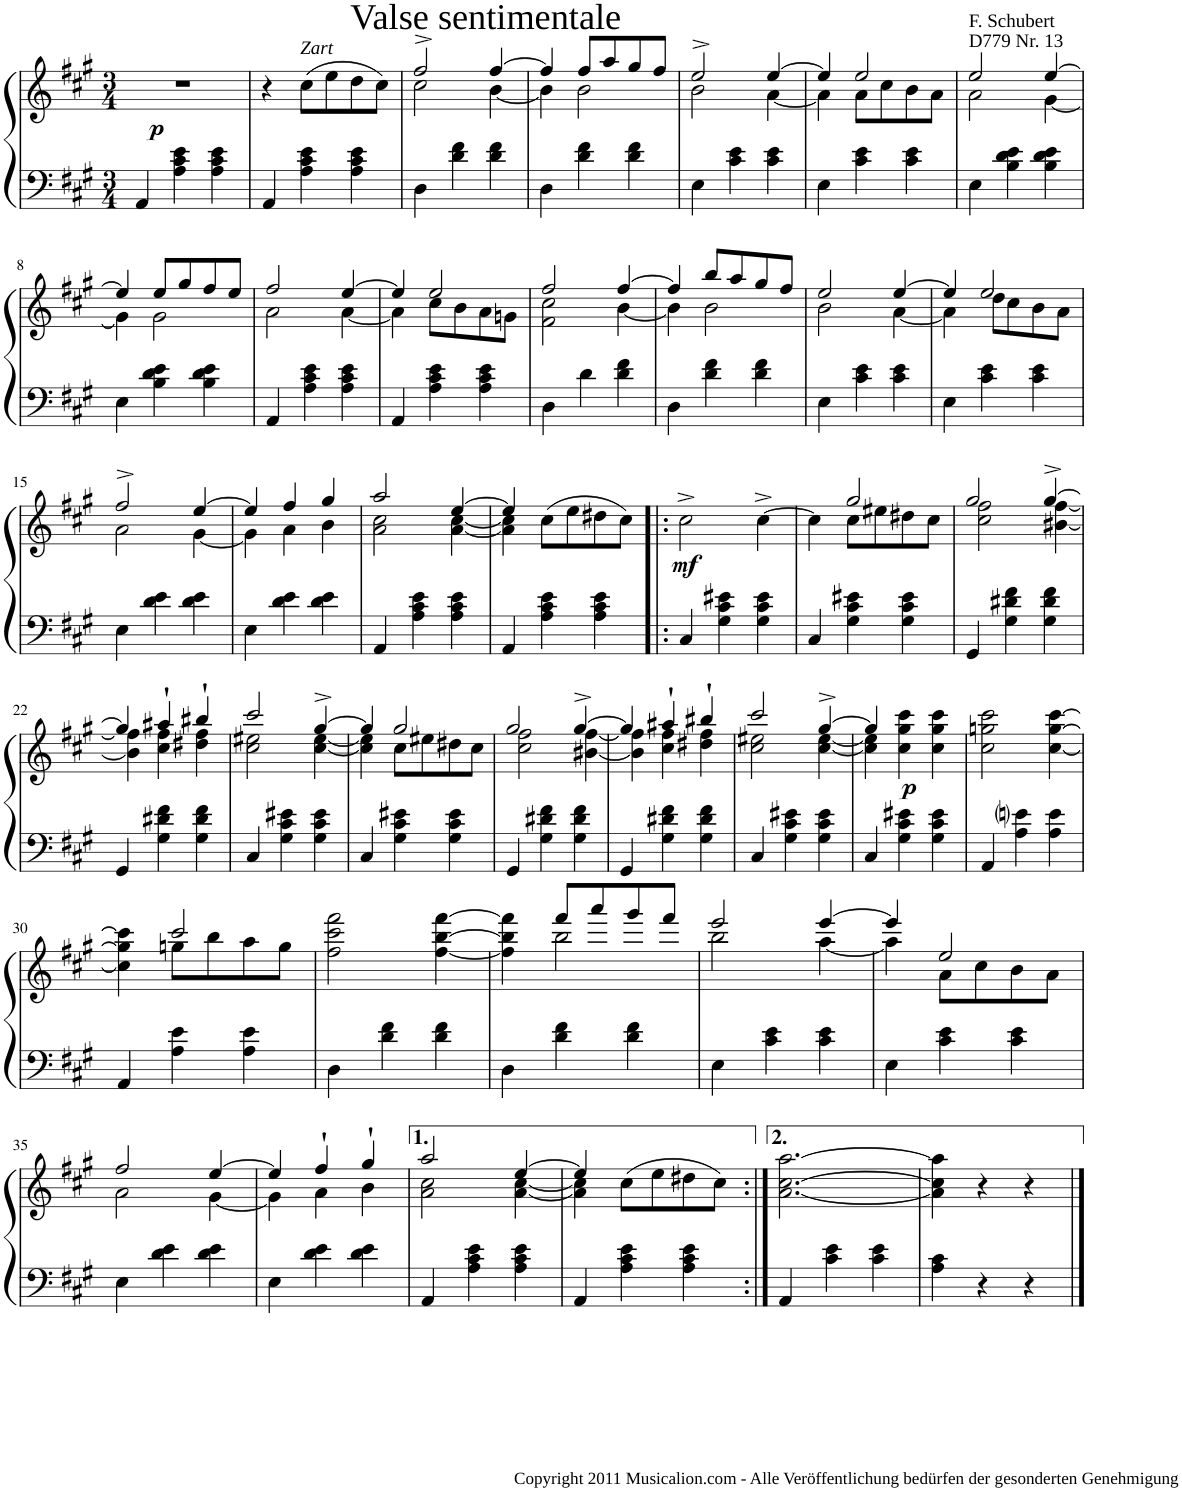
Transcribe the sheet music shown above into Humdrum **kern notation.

**kern	**kern	**dynam
*part1	*part1	*part1
*staff2	*staff1	*staff1/2
*I"Midi_1	*	*
*clefF4	*clefG2	*
*k[f#c#g#]	*k[f#c#g#]	*
*A:	*A:	*
*M3/4	*M3/4	*
=1	=1	=1
*	*^	*
!	!	!	!LO:DY:b
4AA/	2.r	2ryy	p
4A\ 4c#\ 4e\	.	.	.
4A\ 4c#\ 4e\	.	4ryy	.
=2	=2	=2	=2
4AA/	4r	2ryy	.
!	!LO:TX:a:i:t=Zart	!	!
4A\ 4c#\ 4e\	(>8cc#\L	.	.
.	8ee\	.	.
!	!LO:TX:a:t=Valse sentimentale	!	!
4A\ 4c#\ 4e\	8dd\	4ryy	.
.	8cc#\J)	.	.
=3	=3	=3	=3
4D\	2ff#^/	2cc#\	.
4d\ 4f#\	.	.	.
4d\ 4f#\	[4ff#/	[4b\	.
=4	=4	=4	=4
4D\	4ff#/]	4b\]	.
4d\ 4f#\	8ff#/L	2b\	.
.	8aa/	.	.
4d\ 4f#\	8gg#/	.	.
.	8ff#/J	.	.
=5	=5	=5	=5
4E\	2ee^/	2b\	.
4c#\ 4e\	.	.	.
4c#\ 4e\	[4ee/	[4a\	.
=6	=6	=6	=6
4E\	4ee/]	4a\]	.
4c#\ 4e\	2ee/	8a\L	.
.	.	8cc#\	.
4c#\ 4e\	.	8b\	.
.	.	8a\J	.
=7	=7	=7	=7
!	!LO:TX:a:t=F. Schubert	!	!
!	!LO:TX:a:t=D779 Nr. 13	!	!
4E\	2ee/	2a\	.
4B\ 4d\ 4e\	.	.	.
4B\ 4d\ 4e\	[4ee/	[4g#\	.
!!LO:LB:g=z	!!
=8	=8	=8	=8
4E\	4ee/]	4g#\]	.
4B\ 4d\ 4e\	8ee/L	2g#\	.
.	8gg#/	.	.
4B\ 4d\ 4e\	8ff#/	.	.
.	8ee/J	.	.
=9	=9	=9	=9
4AA/	2ff#/	2a\	.
4A\ 4c#\ 4e\	.	.	.
4A\ 4c#\ 4e\	[4ee/	[4a\	.
=10	=10	=10	=10
4AA/	4ee/]	4a\]	.
4A\ 4c#\ 4e\	2ee/	8cc#\L	.
.	.	8b\	.
4A\ 4c#\ 4e\	.	8a\	.
.	.	8gn\J	.
=11	=11	=11	=11
4D\	2ff#/	2f#\ 2cc#\	.
4d\	.	.	.
4d\ 4f#\	[4ff#/	[4b\	.
=12	=12	=12	=12
4D\	4ff#/]	4b\]	.
4d\ 4f#\	8bb/L	2b\	.
.	8aa/	.	.
4d\ 4f#\	8gg#/	.	.
.	8ff#/J	.	.
=13	=13	=13	=13
4E\	2ee/	2b\	.
4c#\ 4e\	.	.	.
4c#\ 4e\	[4ee/	[4a\	.
=14	=14	=14	=14
4E\	4ee/]	4a\]	.
4c#\ 4e\	2ee/	8dd\L	.
.	.	8cc#\	.
4c#\ 4e\	.	8b\	.
.	.	8a\J	.
!!LO:LB:g=z	!!
=15	=15	=15	=15
4E\	2ff#^/	2a\	.
4d\ 4e\	.	.	.
4d\ 4e\	[4ee/	[4g#\	.
=16	=16	=16	=16
4E\	4ee/]	4g#\]	.
4d\ 4e\	4ff#/	4a\	.
4d\ 4e\	4gg#/	4b\	.
=17	=17	=17	=17
4AA/	2aa/	2a\ 2cc#\	.
4A\ 4c#\ 4e\	.	.	.
4A\ 4c#\ 4e\	[4ee/	[4a\ [4cc#\	.
=18	=18	=18	=18
4AA/	4ee/]	4a\] 4cc#\]	.
4A\ 4c#\ 4e\	(>8cc#\L	4ryy	.
.	8ee\	.	.
4A\ 4c#\ 4e\	8dd#X\	4ryy	.
.	8cc#\J)	.	.
=19!|:	=19!|:	=19!|:	=19!|:
!	!	!	!LO:DY:b
4C#/	2cc#^\	2ryy	mf
4G#\ 4c#\ 4e#X\	.	.	.
4G#\ 4c#\ 4e#\	[4cc#^\	4ryy	.
=20	=20	=20	=20
4C#/	4cc#\]	4ryy	.
4G#\ 4c#\ 4e#X\	2gg#/	8cc#\L	.
.	.	8ee#X\	.
4G#\ 4c#\ 4e#\	.	8dd#X\	.
.	.	8cc#\J	.
=21	=21	=21	=21
4GG#/	2gg#/	2cc#\ 2ff#\	.
4G#\ 4d#X\ 4f#\	.	.	.
4G#\ 4d#\ 4f#\	[4gg#^/	[4b#X\ [4ff#\	.
!!LO:LB:g=z	!!
=22	=22	=22	=22
4GG#/	4gg#/]	4b#\] 4ff#\]	.
4G#\ 4d#X\ 4f#\	4aa#X`/	4cc#\ 4ff#\	.
4G#\ 4d#\ 4f#\	4bb#X`/	4dd#X\ 4ff#\	.
=23	=23	=23	=23
4C#/	2ccc#/	2cc#\ 2ee#X\	.
4G#\ 4c#\ 4e#X\	.	.	.
4G#\ 4c#\ 4e#\	[4gg#^/	[4cc#\ [4ee#\	.
=24	=24	=24	=24
4C#/	4gg#/]	4cc#\] 4ee#\]	.
4G#\ 4c#\ 4e#X\	2gg#/	8cc#\L	.
.	.	8ee#X\	.
4G#\ 4c#\ 4e#\	.	8dd#X\	.
.	.	8cc#\J	.
=25	=25	=25	=25
4GG#/	2gg#/	2cc#\ 2ff#\	.
4G#\ 4d#X\ 4f#\	.	.	.
4G#\ 4d#\ 4f#\	[4gg#^/	[4b#X\ [4ff#\	.
=26	=26	=26	=26
4GG#/	4gg#/]	4b#\] 4ff#\]	.
4G#\ 4d#X\ 4f#\	4aa#X`/	4cc#\ 4ff#\	.
4G#\ 4d#\ 4f#\	4bb#X`/	4dd#X\ 4ff#\	.
=27	=27	=27	=27
4C#/	2ccc#/	2cc#\ 2ee#X\	.
4G#\ 4c#\ 4e#X\	.	.	.
4G#\ 4c#\ 4e#\	[4gg#^/	[4cc#\ [4ee#\	.
=28	=28	=28	=28
4C#/	4gg#/]	4cc#\] 4ee#\]	.
!	!	!	!LO:DY:b
4G#\ 4c#\ 4e#X\	4cc#\ 4gg#\ 4ccc#\	4ryy	p
4G#\ 4c#\ 4e#\	4cc#\ 4gg#\ 4ccc#\	4ryy	.
=29	=29	=29	=29
4AA/	2cc#\ 2ggn\ 2ccc#\	2ryy	.
4A\ 4eni\	.	.	.
4A\ 4e\	[4cc#\ [4gg\ [4ccc#\	4ryy	.
!!LO:LB:g=z	!!
=30	=30	=30	=30
4AA/	4cc#\] 4gg\] 4ccc#\]	4ryy	.
4A\ 4e\	2ccc#/	8ggn\L	.
.	.	8bb\	.
4A\ 4e\	.	8aa\	.
.	.	8gg\J	.
=31	=31	=31	=31
4D\	2ff#\ 2ccc#\ 2fff#\	2ryy	.
4d\ 4f#\	.	.	.
4d\ 4f#\	[4ff#\ [4bb\ [4fff#\	4ryy	.
=32	=32	=32	=32
4D\	4ff#\] 4bb\] 4fff#\]	4ryy	.
4d\ 4f#\	8fff#/L	2bb\	.
.	8aaa/	.	.
4d\ 4f#\	8ggg#/	.	.
.	8fff#/J	.	.
=33	=33	=33	=33
4E\	2eee/	2bb\	.
4c#\ 4e\	.	.	.
4c#\ 4e\	[4eee/	[4aa\	.
=34	=34	=34	=34
4E\	4eee/]	4aa\]	.
4c#\ 4e\	2ee/	8a\L	.
.	.	8cc#\	.
4c#\ 4e\	.	8b\	.
.	.	8a\J	.
!!LO:LB:g=z	!!
=35	=35	=35	=35
4E\	2ff#/	2a\	.
4d\ 4e\	.	.	.
4d\ 4e\	[4ee/	[4g#\	.
=36	=36	=36	=36
4E\	4ee/]	4g#\]	.
4d\ 4e\	4ff#`/	4a\	.
4d\ 4e\	4gg#`/	4b\	.
=37	=37	=37	=37
4AA/	2aa/	2a\ 2cc#\	.
4A\ 4c#\ 4e\	.	.	.
!LO:TX:b:t=Copyright 2011 Musicalion.com - Alle Veröffentlichung bedürfen der gesonderten Genehmigung	!	!	!
4A\ 4c#\ 4e\	[4ee/	[4a\ [4cc#\	.
=38	=38	=38	=38
4AA/	4ee/]	4a\] 4cc#\]	.
4A\ 4c#\ 4e\	(>8cc#\L	4ryy	.
.	8ee\	.	.
4A\ 4c#\ 4e\	8dd#X\	4ryy	.
.	8cc#\J)	.	.
=39:|!	=39:|!	=39:|!	=39:|!
4AA/	[2.a\ [2.cc#\ [2.aa\	2ryy	.
4c#\ 4e\	.	.	.
4c#\ 4e\	.	4ryy	.
=40	=40	=40	=40
4A\ 4c#\	4a\] 4cc#\] 4aa\]	2ryy	.
4r	4r	.	.
4r	4r	4ryy	.
*	*v	*v	*
==	==	==
*-	*-	*-
